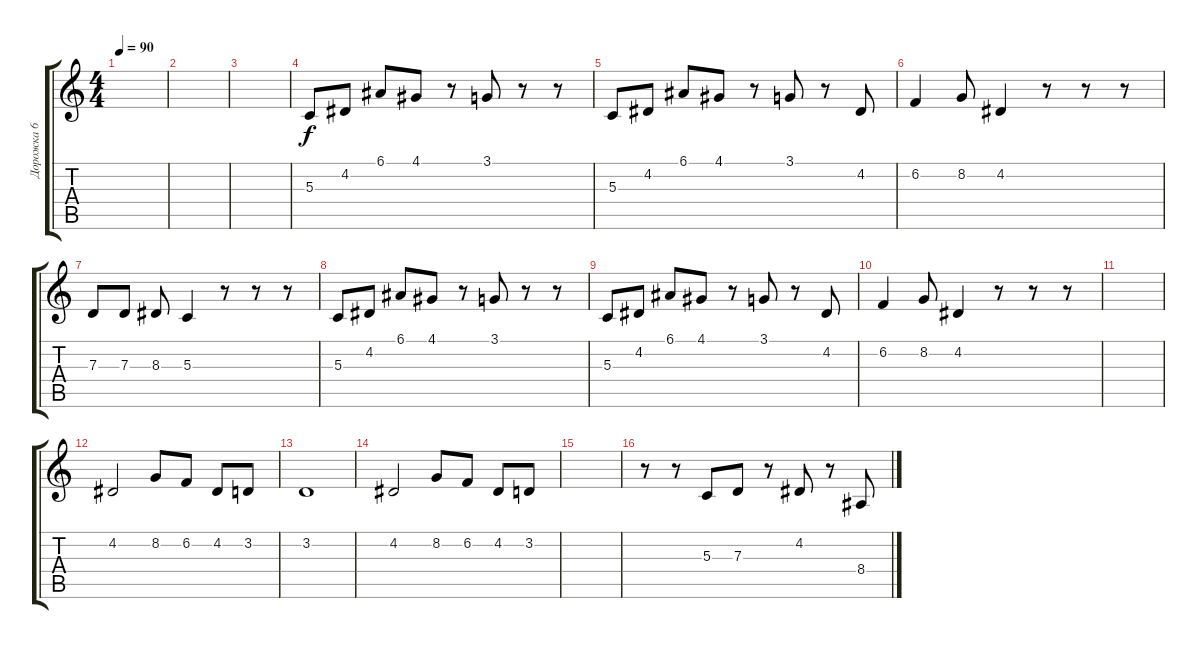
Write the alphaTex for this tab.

\track ("Дорожка 6" "Дорожка 6") {instrument stringensemble1}
\staff {score tabs}
\tuning (E4 B3 G3 D3 A2 E2) {hide}
\ts (4 4)
\tempo 90
\clef g2
\ks c
|
|
|
5.3.8 4.2.8 6.1.8 4.1.8 r.8 3.1.8 r.8 r.8 |
5.3.8 4.2.8 6.1.8 4.1.8 r.8 3.1.8 r.8 4.2.8 |
6.2.4 8.2.8 4.2.4 r.8 r.8 r.8 |
7.3.8 7.3.8 8.3.8 5.3.4 r.8 r.8 r.8 |
5.3.8 4.2.8 6.1.8 4.1.8 r.8 3.1.8 r.8 r.8 |
5.3.8 4.2.8 6.1.8 4.1.8 r.8 3.1.8 r.8 4.2.8 |
6.2.4 8.2.8 4.2.4 r.8 r.8 r.8 |
|
4.2.2 8.2.8 6.2.8 4.2.8 3.2.8 |
3.2.1 |
4.2.2 8.2.8 6.2.8 4.2.8 3.2.8 |
|
r.8 r.8 5.3.8 7.3.8 r.8 4.2.8 r.8 8.4.8
